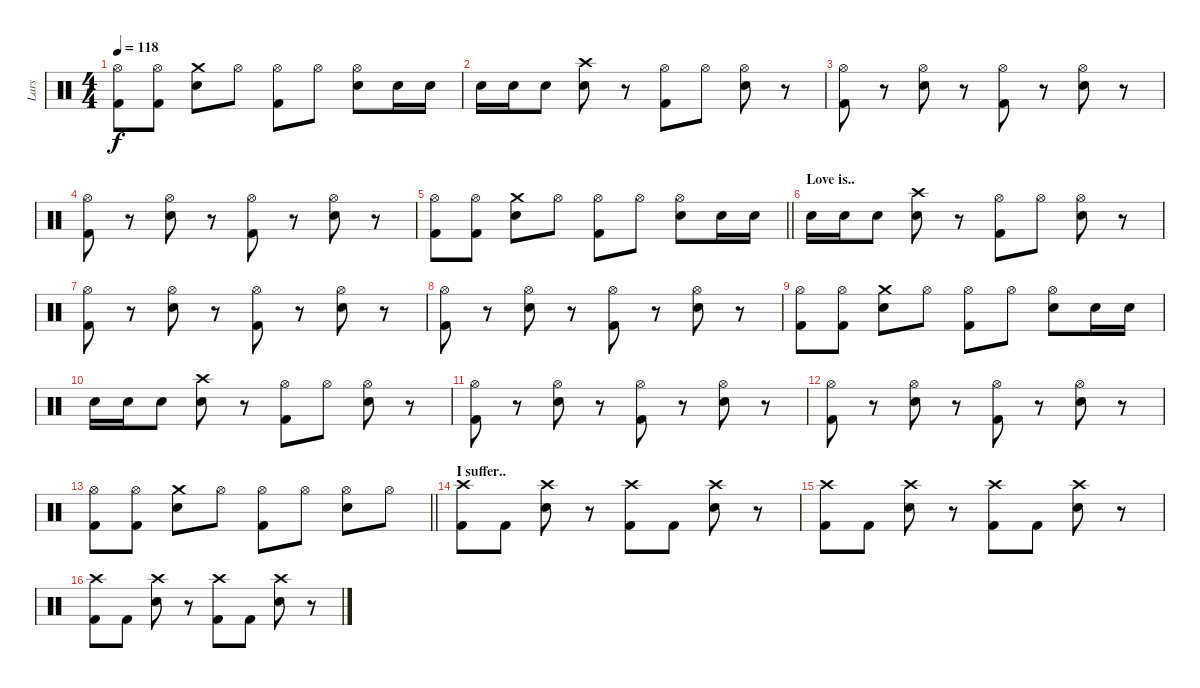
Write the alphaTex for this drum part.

\track ("Lars" "Lars") {solo instrument percussion}
\staff {score}
\articulation defaults
\ts (4 4)
\tempo 118
\clef neutral
\ks c
("Hi-Hat (open)" "Kick (hit) 2").8{dy f} ("Hi-Hat (open)" "Kick (hit) 2").8 ("Crash medium (hit)" "Electric Snare (hit)").8 "Hi-Hat (open)".8 ("Hi-Hat (open)" "Kick (hit) 2").8 "Hi-Hat (open)".8 ("Hi-Hat (open)" "Electric Snare (hit)").8 "Electric Snare (hit)".16 "Electric Snare (hit)".16 |
"Electric Snare (hit)".16 "Electric Snare (hit)".16 "Electric Snare (hit)".8 ("Crash high (hit)" "Electric Snare (hit)").8 r.8 ("Hi-Hat (open)" "Kick (hit) 2").8 "Hi-Hat (open)".8 ("Hi-Hat (open)" "Electric Snare (hit)").8 r.8 |
("Hi-Hat (open)" "Kick (hit) 2").8 r.8 ("Hi-Hat (open)" "Electric Snare (hit)").8 r.8 ("Hi-Hat (open)" "Kick (hit) 2").8 r.8 ("Hi-Hat (open)" "Electric Snare (hit)").8 r.8 |
("Hi-Hat (open)" "Kick (hit) 2").8 r.8 ("Hi-Hat (open)" "Electric Snare (hit)").8 r.8 ("Hi-Hat (open)" "Kick (hit) 2").8 r.8 ("Hi-Hat (open)" "Electric Snare (hit)").8 r.8 |
\barLineRight lightlight
("Hi-Hat (open)" "Kick (hit) 2").8 ("Hi-Hat (open)" "Kick (hit) 2").8 ("Crash medium (hit)" "Electric Snare (hit)").8 "Hi-Hat (open)".8 ("Hi-Hat (open)" "Kick (hit) 2").8 "Hi-Hat (open)".8 ("Hi-Hat (open)" "Electric Snare (hit)").8 "Electric Snare (hit)".16 "Electric Snare (hit)".16 |
\section ("" "Love is..")
"Electric Snare (hit)".16 "Electric Snare (hit)".16 "Electric Snare (hit)".8 ("Crash high (hit)" "Electric Snare (hit)").8 r.8 ("Hi-Hat (open)" "Kick (hit) 2").8 "Hi-Hat (open)".8 ("Hi-Hat (open)" "Electric Snare (hit)").8 r.8 |
("Hi-Hat (open)" "Kick (hit) 2").8 r.8 ("Hi-Hat (open)" "Electric Snare (hit)").8 r.8 ("Hi-Hat (open)" "Kick (hit) 2").8 r.8 ("Hi-Hat (open)" "Electric Snare (hit)").8 r.8 |
("Hi-Hat (open)" "Kick (hit) 2").8 r.8 ("Hi-Hat (open)" "Electric Snare (hit)").8 r.8 ("Hi-Hat (open)" "Kick (hit) 2").8 r.8 ("Hi-Hat (open)" "Electric Snare (hit)").8 r.8 |
("Hi-Hat (open)" "Kick (hit) 2").8 ("Hi-Hat (open)" "Kick (hit) 2").8 ("Crash medium (hit)" "Electric Snare (hit)").8 "Hi-Hat (open)".8 ("Hi-Hat (open)" "Kick (hit) 2").8 "Hi-Hat (open)".8 ("Hi-Hat (open)" "Electric Snare (hit)").8 "Electric Snare (hit)".16 "Electric Snare (hit)".16 |
"Electric Snare (hit)".16 "Electric Snare (hit)".16 "Electric Snare (hit)".8 ("Crash high (hit)" "Electric Snare (hit)").8 r.8 ("Hi-Hat (open)" "Kick (hit) 2").8 "Hi-Hat (open)".8 ("Hi-Hat (open)" "Electric Snare (hit)").8 r.8 |
("Hi-Hat (open)" "Kick (hit) 2").8 r.8 ("Hi-Hat (open)" "Electric Snare (hit)").8 r.8 ("Hi-Hat (open)" "Kick (hit) 2").8 r.8 ("Hi-Hat (open)" "Electric Snare (hit)").8 r.8 |
("Hi-Hat (open)" "Kick (hit) 2").8 r.8 ("Hi-Hat (open)" "Electric Snare (hit)").8 r.8 ("Hi-Hat (open)" "Kick (hit) 2").8 r.8 ("Hi-Hat (open)" "Electric Snare (hit)").8 r.8 |
\barLineRight lightlight
("Hi-Hat (open)" "Kick (hit) 2").8 ("Hi-Hat (open)" "Kick (hit) 2").8 ("Crash medium (hit)" "Electric Snare (hit)").8 "Hi-Hat (open)".8 ("Hi-Hat (open)" "Kick (hit) 2").8 "Hi-Hat (open)".8 ("Hi-Hat (open)" "Electric Snare (hit)").8 "Hi-Hat (open)".8 |
\section ("" "I suffer..")
("Crash high (hit)" "Kick (hit) 2").8 "Kick (hit) 2".8 ("Crash high (hit)" "Electric Snare (hit)").8 r.8 ("Crash high (hit)" "Kick (hit) 2").8 "Kick (hit) 2".8 ("Crash high (hit)" "Electric Snare (hit)").8 r.8 |
("Crash high (hit)" "Kick (hit) 2").8 "Kick (hit) 2".8 ("Crash high (hit)" "Electric Snare (hit)").8 r.8 ("Crash high (hit)" "Kick (hit) 2").8 "Kick (hit) 2".8 ("Crash high (hit)" "Electric Snare (hit)").8 r.8 |
("Crash high (hit)" "Kick (hit) 2").8 "Kick (hit) 2".8 ("Crash high (hit)" "Electric Snare (hit)").8 r.8 ("Crash high (hit)" "Kick (hit) 2").8 "Kick (hit) 2".8 ("Crash high (hit)" "Electric Snare (hit)").8 r.8
